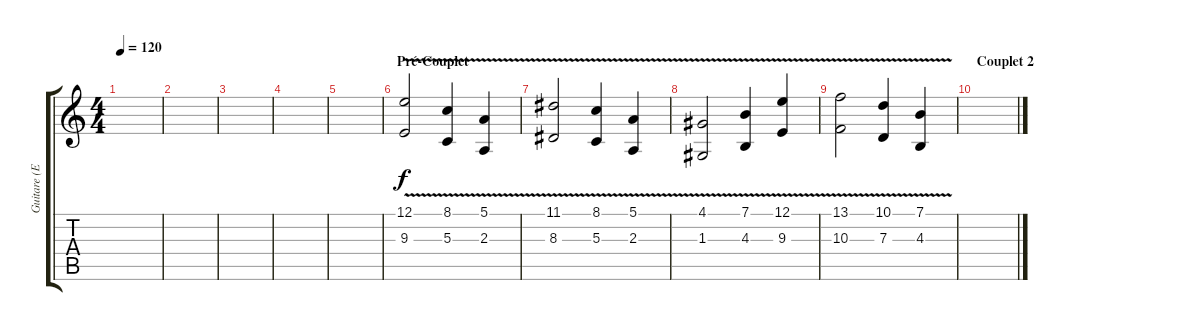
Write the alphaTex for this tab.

\track ("Guitare (Effet)" "Guitare (E") {instrument lead1square}
\staff {score tabs}
\tuning (E4 B3 G3 D3 A2 E2) {hide}
\ts (4 4)
\tempo 120
\clef g2
\ks c
|
|
|
|
|
\section ("" "Pré-Couplet")
(12.1{v} 9.3{v}).2 (8.1{v} 5.3{v}).4 (5.1{v} 2.3{v}).4 |
(11.1{v} 8.3{v}).2 (8.1{v} 5.3{v}).4 (5.1{v} 2.3{v}).4 |
(4.1{v} 1.3{v}).2 (7.1{v} 4.3{v}).4 (12.1{v} 9.3{v}).4 |
(13.1{v} 10.3{v}).2 (10.1{v} 7.3{v}).4 (7.1{v} 4.3{v}).4 |
\section ("" "Couplet 2")
